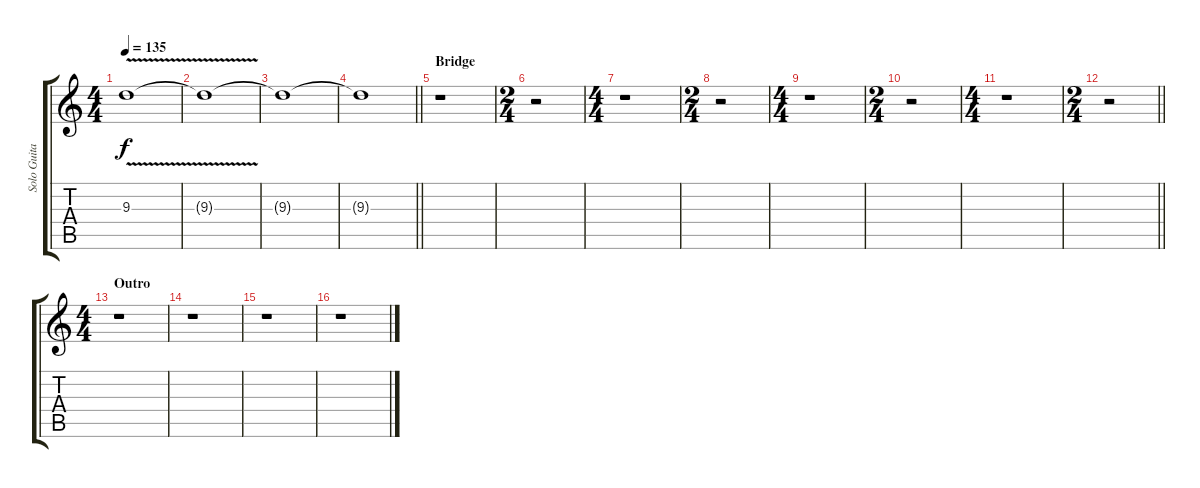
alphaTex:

\track ("Solo Guitar" "Solo Guita") {instrument overdrivenguitar}
\staff {score tabs}
\tuning (D4 A3 F3 C3 G2 D2) {hide}
\ts (4 4)
\tempo 135
\clef g2
\ks c
9.3{v}.1{dy f} |
9.3{t}.1 |
9.3{t}.1 |
\barLineRight lightlight
9.3{t}.1 |
\section ("" "Bridge")
r.1 |
\ts (2 4)
r.2 |
\ts (4 4)
r.1 |
\ts (2 4)
r.2 |
\ts (4 4)
r.1 |
\ts (2 4)
r.2 |
\ts (4 4)
r.1 |
\ts (2 4)
\barLineRight lightlight
r.2 |
\ts (4 4)
\section ("" "Outro")
r.1 |
r.1 |
r.1 |
r.1
